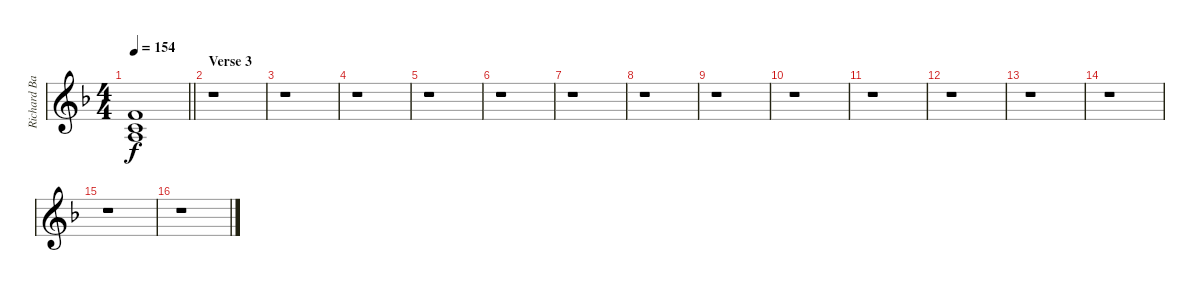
\track ("Richard Barbieri Synth/Strings" "Richard Ba") {instrument synthstrings1}
\staff {score}
\tuning (E4 B3 G3 D3 A2 E2) {hide}
\ts (4 4)
\tempo 154
\clef g2
\barLineRight lightlight
\ks dminor
(6.2{t} 5.3{t} 7.4{t}).1{dy f} |
\section ("" "Verse 3")
r.1 |
r.1 |
r.1 |
r.1 |
r.1 |
r.1 |
r.1 |
r.1 |
r.1 |
r.1 |
r.1 |
r.1 |
r.1 |
r.1 |
r.1
